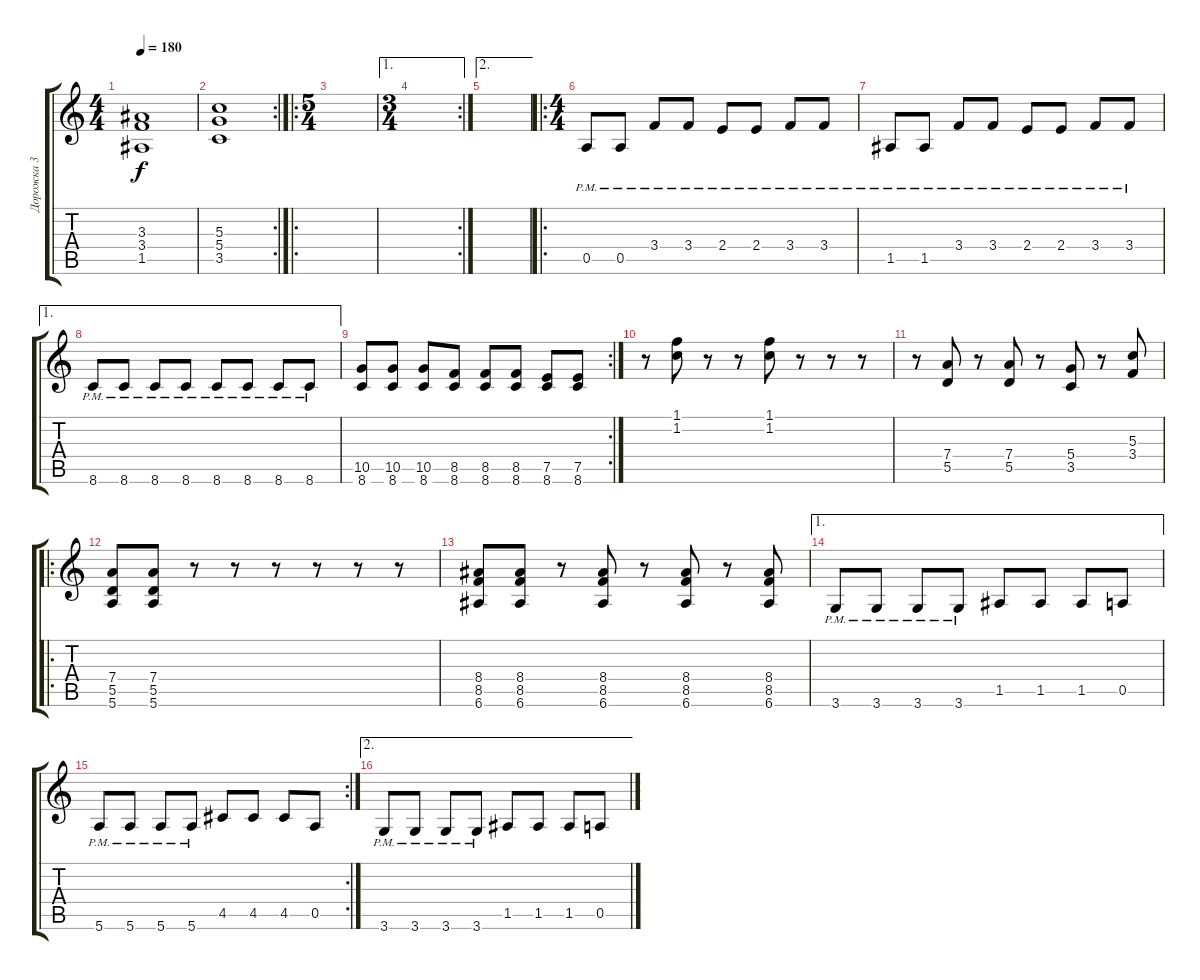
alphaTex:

\track ("Дорожка 3" "Дорожка 3") {instrument overdrivenguitar}
\staff {score tabs}
\tuning (E4 B3 G3 D3 A2 E2) {hide}
\ts (4 4)
\tempo 180
\clef g2
\ks c
(3.3 3.4 1.5).1{dy f} |
\rc 2
(5.3 5.4 3.5).1 |
\ro
\ts (5 4)
|
\ae 1
\rc 2
\ts (3 4)
|
\ae 2
|
\ro
\ts (4 4)
0.5{pm}.8 0.5{pm}.8 3.4{pm}.8 3.4{pm}.8 2.4{pm}.8 2.4{pm}.8 3.4{pm}.8 3.4{pm}.8 |
1.5{pm}.8 1.5{pm}.8 3.4{pm}.8 3.4{pm}.8 2.4{pm}.8 2.4{pm}.8 3.4{pm}.8 3.4{pm}.8 |
\ae 1
8.6{pm}.8 8.6{pm}.8 8.6{pm}.8 8.6{pm}.8 8.6{pm}.8 8.6{pm}.8 8.6{pm}.8 8.6{pm}.8 |
\rc 2
(10.5 8.6).8 (10.5 8.6).8 (10.5 8.6).8 (8.5 8.6).8 (8.5 8.6).8 (8.5 8.6).8 (7.5 8.6).8 (7.5 8.6).8 |
r.8 (1.1 1.2).8 r.8 r.8 (1.1 1.2).8 r.8 r.8 r.8 |
r.8 (7.4 5.5).8 r.8 (7.4 5.5).8 r.8 (5.4 3.5).8 r.8 (5.3 3.4).8 |
\ro
(7.4 5.5 5.6).8 (7.4 5.5 5.6).8 r.8 r.8 r.8 r.8 r.8 r.8 |
(8.4 8.5 6.6).8 (8.4 8.5 6.6).8 r.8 (8.4 8.5 6.6).8 r.8 (8.4 8.5 6.6).8 r.8 (8.4 8.5 6.6).8 |
\ae 1
3.6{pm}.8 3.6{pm}.8 3.6{pm}.8 3.6{pm}.8 1.5.8 1.5.8 1.5.8 0.5.8 |
\rc 2
5.6{pm}.8 5.6{pm}.8 5.6{pm}.8 5.6{pm}.8 4.5.8 4.5.8 4.5.8 0.5.8 |
\ae 2
3.6{pm}.8 3.6{pm}.8 3.6{pm}.8 3.6{pm}.8 1.5.8 1.5.8 1.5.8 0.5.8
